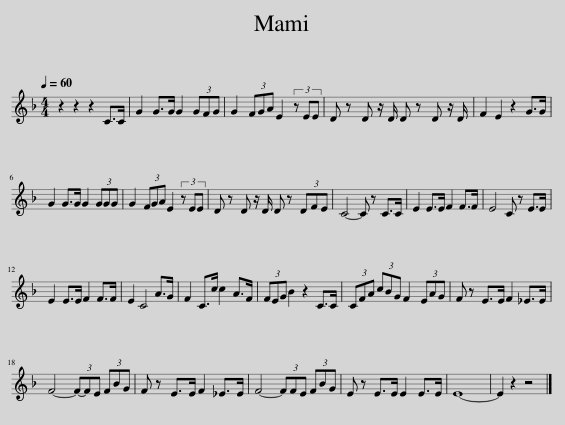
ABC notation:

X:1
L:1/8
Q:1/4=60
M:4/4
I:linebreak $
K:F
V:1 treble
V:1
 z2 z2 z2 C>C | G2 G>G G2 (3GFG | G2 (3FGA E2 (3z EE | D z D z/ D/ D z D z/ D/ | F2 E2 z2 G>G |$ %5
 G2 G>G G2 (3GGG | G2 (3FGA E2 (3z EE | D z D z/ D/ D z (3DFE | C4- C z C>C | E2 E>E F2 F>F | %10
 E4 C z E>E |$ E2 E>E F2 F>F | E2 C4 A>G | F2 C>c c2 A>F | (3FEG B2 z2 C>C | %15
 (3CFA (3cBG F2 (3EAG | F z E>E F2 _E>E |$ F4- (3F-FE (3FBG | F z E>E F2 _E>E | F4- (3FFE (3FBG | %20
 E z E>E E2 E>E | E8- | E2 z2 z4 |] %23
